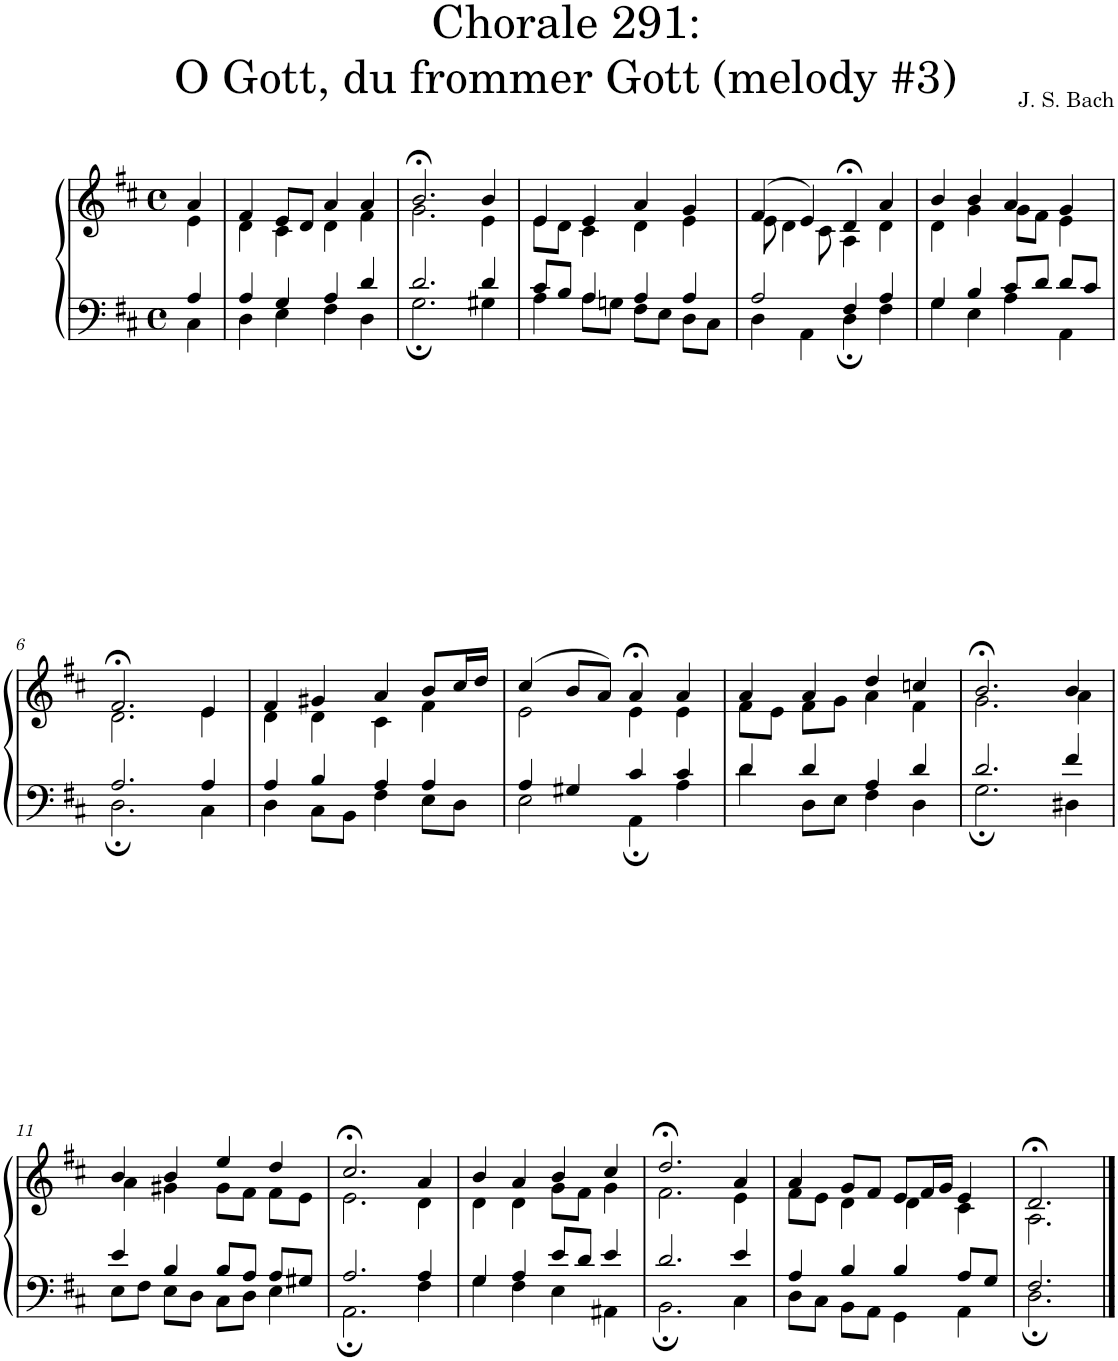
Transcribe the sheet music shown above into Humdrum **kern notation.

**kern	**kern
*part1	*part1
*staff2	*staff1
*I"S,A	*
*clefF4	*clefG2
*k[f#c#]	*k[f#c#]
*M4/4	*M4/4
*met(c)	*met(c)
=	=
*^	*^
4A/	4C#\	4a/	4e\
=1	=1	=1	=1
4A/	4D\	4f#/	4d\
4G/	4E\	8e/L	4c#\
.	.	8d/J	.
4A/	4F#\	4a/	4d\
4d/	4D\	4a/	4f#\
=2	=2	=2	=2
2.d/	2.G;\	2.b;</	2.g\
4d/	4G#X\	4b/	4e\
=3	=3	=3	=3
8c#/L	4A\	4e/	8e\L
8B/J	.	.	8d\J
4A/	8A\L	4e/	4c#\
.	8Gn\J	.	.
4A/	8F#\L	4a/	4d\
.	8E\J	.	.
4A/	8D\L	4g/	4e\
.	8C#\J	.	.
=4	=4	=4	=4
2A/	4D\	(>4f#/	8e\
.	.	.	4d\
.	4AA\	4e/)	.
.	.	.	8c#\
4F#/	4D;\	4d;</	4A\
4A/	4F#\	4a/	4d\
=5	=5	=5	=5
4G/	4G\	4b/	4d\
4B/	4E\	4b/	4g\
8c#/L	4A\	4a/	8g\L
8d/J	.	.	8f#\J
8d/L	4AA\	4g/	4e\
8c#/J	.	.	.
!!LO:LB:g=z	!!
=6	=6	=6	=6
2.A/	2.D;\	2.f#;</	2.d\
4A/	4C#\	4e/	4e\
=7	=7	=7	=7
4A/	4D\	4f#/	4d\
4B/	8C#\L	4g#X/	4d\
.	8BB\J	.	.
4A/	4F#\	4a/	4c#\
4A/	8E\L	8b/L	4f#\
.	8D\J	16cc#/L	.
.	.	16dd/JJ	.
=8	=8	=8	=8
4A/	2E\	(>4cc#/	2e\
4G#X/	.	8b/L	.
.	.	8a/J)	.
4c#/	4AA;\	4a;</	4e\
4c#/	4A\	4a/	4e\
=9	=9	=9	=9
4d/	4d\	4a/	8f#\L
.	.	.	8e\J
4d/	8D\L	4a/	8f#\L
.	8E\J	.	8g\J
4A/	4F#\	4dd/	4a\
4d/	4D\	4ccn/	4f#\
=10	=10	=10	=10
2.d/	2.G;\	2.b;</	2.g\
4f#/	4D#X\	4b/	4a\
!!LO:LB:g=z	!!
=11	=11	=11	=11
4e/	8E\L	4b/	4a\
.	8F#\J	.	.
4B/	8E\L	4b/	4g#X\
.	8D\J	.	.
8B/L	8C#\L	4ee/	8g#\L
8A/J	8D\J	.	8f#\J
8A/L	4E\	4dd/	8f#\L
8G#X/J	.	.	8e\J
=12	=12	=12	=12
2.A/	2.AA;\	2.cc#;</	2.e\
4A/	4F#\	4a/	4d\
=13	=13	=13	=13
4G/	4G\	4b/	4d\
4A/	4F#\	4a/	4d\
8e/L	4E\	4b/	8g\L
8d/J	.	.	8f#\J
4e/	4AA#X\	4cc#/	4g\
=14	=14	=14	=14
2.d/	2.BB;\	2.dd;</	2.f#\
4e/	4C#\	4a/	4e\
=15	=15	=15	=15
4A/	8D\L	4a/	8f#\L
.	8C#\J	.	8e\J
4B/	8BB\L	8g/L	4d\
.	8AA\J	8f#/J	.
4B/	4GG\	8e/L	4d\
.	.	16f#/L	.
.	.	16g/JJ	.
8A/L	4AA\	4e/	4c#\
8G/J	.	.	.
=16	=16	=16	=16
2.F#/	2.D;\	2.d;</	2.A\
*v	*v	*	*
*	*v	*v
==	==
*-	*-
